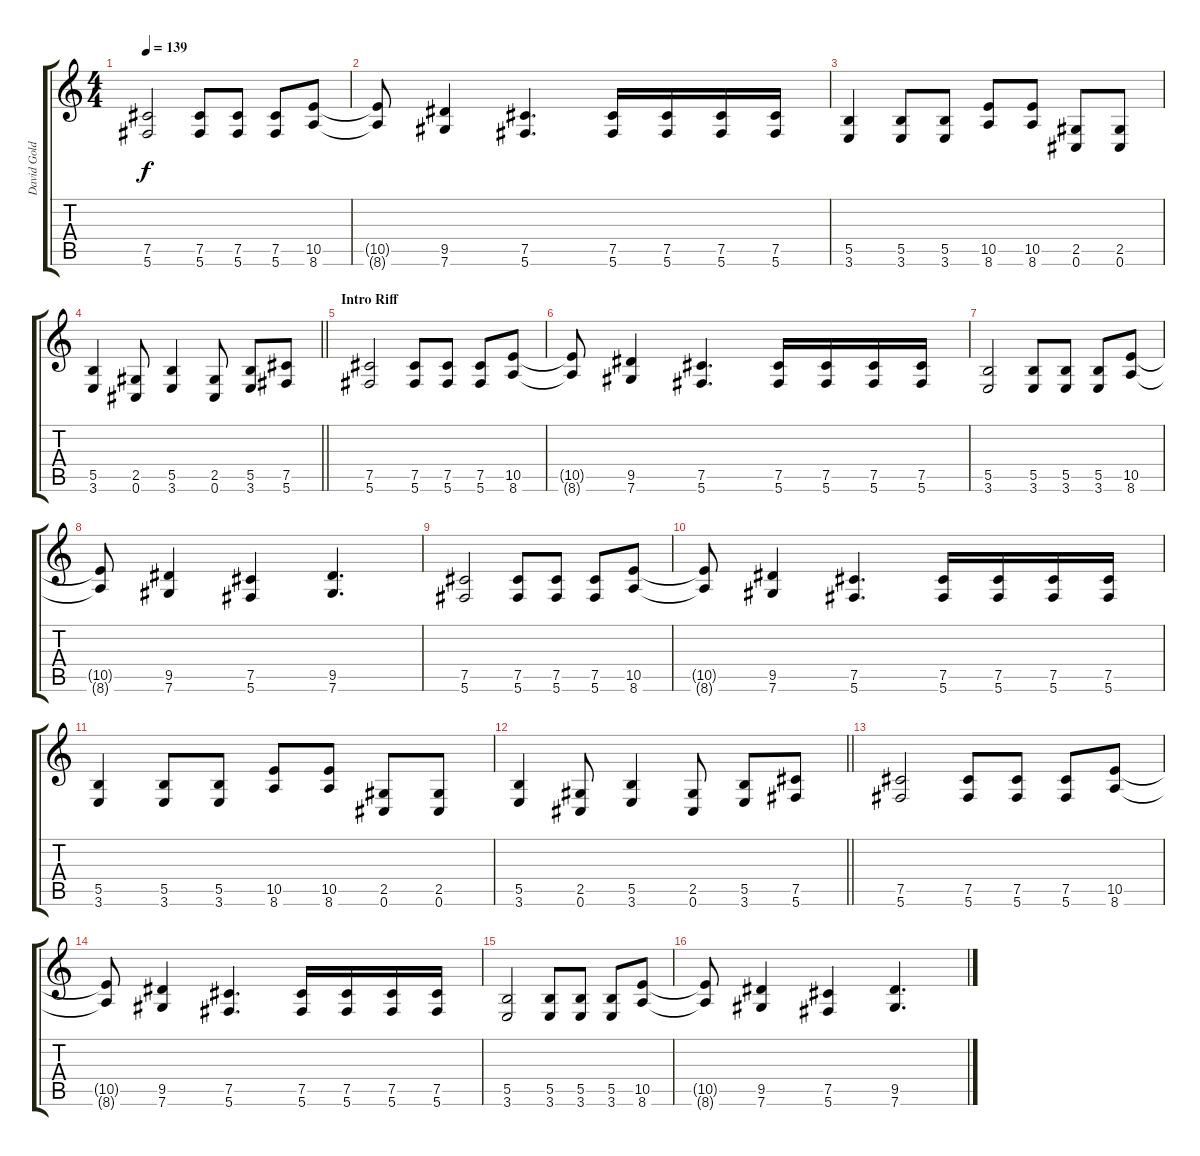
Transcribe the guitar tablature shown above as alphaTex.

\track ("David Gold - Rhythm Guitar" "David Gold") {instrument distortionguitar}
\staff {score tabs}
\tuning (Db4 Ab3 E3 B2 Gb2 Db2) {hide}
\ts (4 4)
\tempo 139
\clef g2
\ks c
(7.5 5.6).2{dy f} (7.5 5.6).8 (7.5 5.6).8 (7.5 5.6).8 (10.5 8.6).8 |
(10.5{t} 8.6{t}).8 (9.5 7.6).4 (7.5 5.6).4{d} (7.5 5.6).16 (7.5 5.6).16 (7.5 5.6).16 (7.5 5.6).16 |
(5.5 3.6).4 (5.5 3.6).8 (5.5 3.6).8 (10.5 8.6).8 (10.5 8.6).8 (2.5 0.6).8 (2.5 0.6).8 |
\barLineRight lightlight
(5.5 3.6).4 (2.5 0.6).8 (5.5 3.6).4 (2.5 0.6).8 (5.5 3.6).8 (7.5 5.6).8 |
\section ("" "Intro Riff")
(7.5 5.6).2 (7.5 5.6).8 (7.5 5.6).8 (7.5 5.6).8 (10.5 8.6).8 |
(10.5{t} 8.6{t}).8 (9.5 7.6).4 (7.5 5.6).4{d} (7.5 5.6).16 (7.5 5.6).16 (7.5 5.6).16 (7.5 5.6).16 |
(5.5 3.6).2 (5.5 3.6).8 (5.5 3.6).8 (5.5 3.6).8 (10.5 8.6).8 |
(10.5{t} 8.6{t}).8 (9.5 7.6).4 (7.5 5.6).4 (9.5 7.6).4{d} |
(7.5 5.6).2 (7.5 5.6).8 (7.5 5.6).8 (7.5 5.6).8 (10.5 8.6).8 |
(10.5{t} 8.6{t}).8 (9.5 7.6).4 (7.5 5.6).4{d} (7.5 5.6).16 (7.5 5.6).16 (7.5 5.6).16 (7.5 5.6).16 |
(5.5 3.6).4 (5.5 3.6).8 (5.5 3.6).8 (10.5 8.6).8 (10.5 8.6).8 (2.5 0.6).8 (2.5 0.6).8 |
\barLineRight lightlight
(5.5 3.6).4 (2.5 0.6).8 (5.5 3.6).4 (2.5 0.6).8 (5.5 3.6).8 (7.5 5.6).8 |
(7.5 5.6).2 (7.5 5.6).8 (7.5 5.6).8 (7.5 5.6).8 (10.5 8.6).8 |
(10.5{t} 8.6{t}).8 (9.5 7.6).4 (7.5 5.6).4{d} (7.5 5.6).16 (7.5 5.6).16 (7.5 5.6).16 (7.5 5.6).16 |
(5.5 3.6).2 (5.5 3.6).8 (5.5 3.6).8 (5.5 3.6).8 (10.5 8.6).8 |
(10.5{t} 8.6{t}).8 (9.5 7.6).4 (7.5 5.6).4 (9.5 7.6).4{d}
